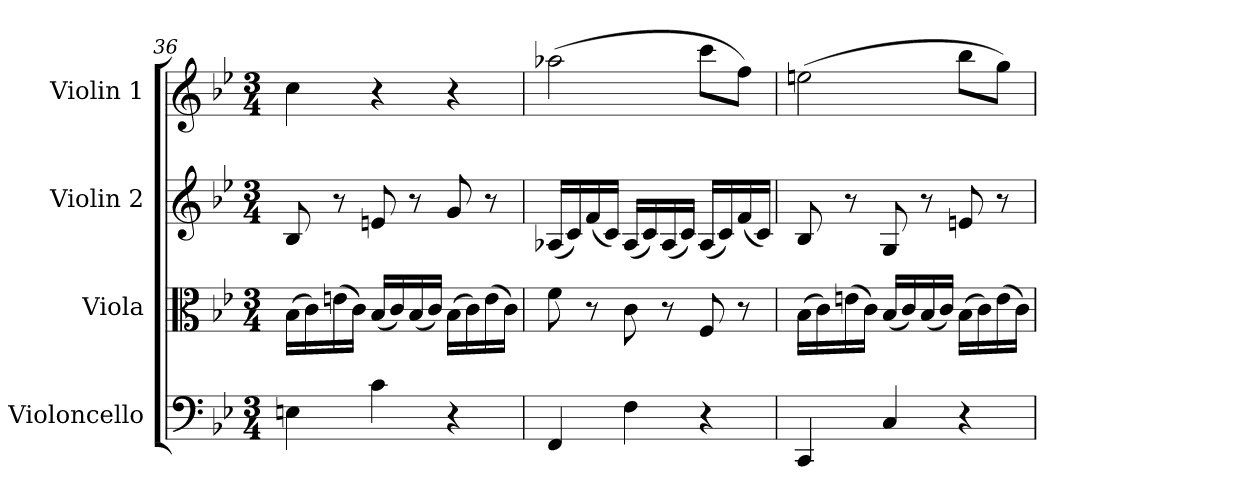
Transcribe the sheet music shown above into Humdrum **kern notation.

**kern	**kern	**kern	**kern
*part4	*part3	*part2	*part1
*staff4	*staff3	*staff2	*staff1
*I"Violoncello	*I"Viola	*I"Violin 2	*I"Violin 1
*I'Vc	*I'Vla	*I'Vln	*I'Vln
!!LO:LB:g=z
*clefF4	*clefC3	*clefG2	*clefG2
*k[b-e-]	*k[b-e-]	*k[b-e-]	*k[b-e-]
*M3/4	*M3/4	*M3/4	*M3/4
=36	=36	=36	=36
4En\	(>16B-\LL	8B-/	4cc\
.	16c\)	.	.
.	(>16en\	8r	.
.	16c\JJ)	.	.
4c\	(<16B-/LL	8en/	4r
.	16c/)	.	.
.	(<16B-/	8r	.
.	16c/JJ)	.	.
4r	(>16B-\LL	8g/	4r
.	16c\)	.	.
.	(>16e\	8r	.
.	16c\JJ)	.	.
=37	=37	=37	=37
4FF/	8f\	(<16A-X/LL	(>2aa-X\
.	.	16c/)	.
.	8r	(<16f/	.
.	.	16c/JJ)	.
4F\	8c\	(<16A-/LL	.
.	.	16c/)	.
.	8r	(<16A-/	.
.	.	16c/JJ)	.
4r	8F/	(<16A-/LL	8ccc\L
.	.	16c/)	.
.	8r	(<16f/	8ff\J)
.	.	16c/JJ)	.
!!LO:PB:g=z
=38	=38	=38	=38
4CC/	(>16B-\LL	8B-/	(>2een\
.	16c\)	.	.
.	(>16en\	8r	.
.	16c\JJ)	.	.
4C/	(<16B-/LL	8G/	.
.	16c/)	.	.
.	(<16B-/	8r	.
.	16c/JJ)	.	.
4r	(>16B-\LL	8en/	8bb-\L
.	16c\)	.	.
.	(>16e\	8r	8gg\J)
.	16c\JJ)	.	.
=	=	=	=
*-	*-	*-	*-
